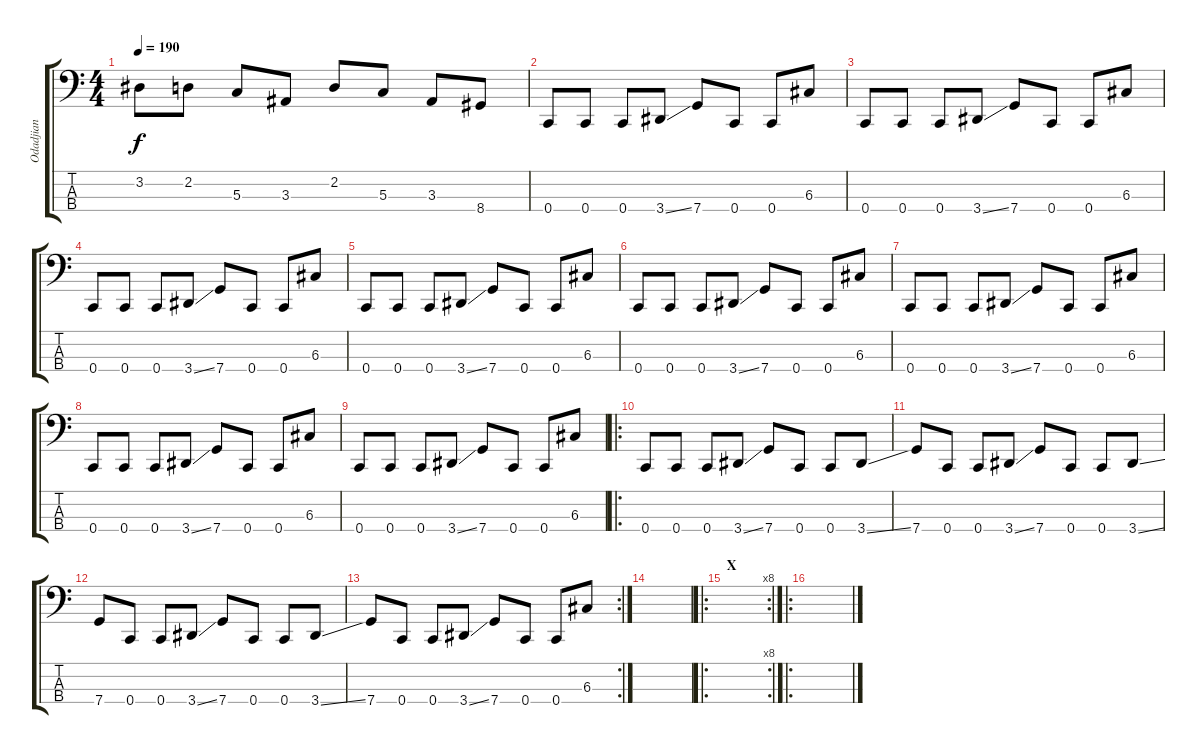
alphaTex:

\track ("Odadjian" "Odadjian") {instrument electricbasspick}
\staff {score tabs}
\tuning (F2 C2 G1 C1) {hide}
\ts (4 4)
\tempo 190
\clef f4
\ks c
3.2.8{dy f} 2.2.8 5.3.8 3.3.8 2.2.8 5.3.8 3.3.8 8.4.8 |
0.4.8 0.4.8 0.4.8 3.4{ss}.8 7.4.8 0.4.8 0.4.8 6.3.8 |
0.4.8 0.4.8 0.4.8 3.4{ss}.8 7.4.8 0.4.8 0.4.8 6.3.8 |
0.4.8 0.4.8 0.4.8 3.4{ss}.8 7.4.8 0.4.8 0.4.8 6.3.8 |
0.4.8 0.4.8 0.4.8 3.4{ss}.8 7.4.8 0.4.8 0.4.8 6.3.8 |
0.4.8 0.4.8 0.4.8 3.4{ss}.8 7.4.8 0.4.8 0.4.8 6.3.8 |
0.4.8 0.4.8 0.4.8 3.4{ss}.8 7.4.8 0.4.8 0.4.8 6.3.8 |
0.4.8 0.4.8 0.4.8 3.4{ss}.8 7.4.8 0.4.8 0.4.8 6.3.8 |
0.4.8 0.4.8 0.4.8 3.4{ss}.8 7.4.8 0.4.8 0.4.8 6.3.8 |
\ro
0.4.8 0.4.8 0.4.8 3.4{ss}.8 7.4.8 0.4.8 0.4.8 3.4{ss}.8 |
7.4.8 0.4.8 0.4.8 3.4{ss}.8 7.4.8 0.4.8 0.4.8 3.4{ss}.8 |
7.4.8 0.4.8 0.4.8 3.4{ss}.8 7.4.8 0.4.8 0.4.8 3.4{ss}.8 |
\rc 2
7.4.8 0.4.8 0.4.8 3.4{ss}.8 7.4.8 0.4.8 0.4.8 6.3.8 |
|
\ro
\rc 8
\section ("" "X")
|
\ro
